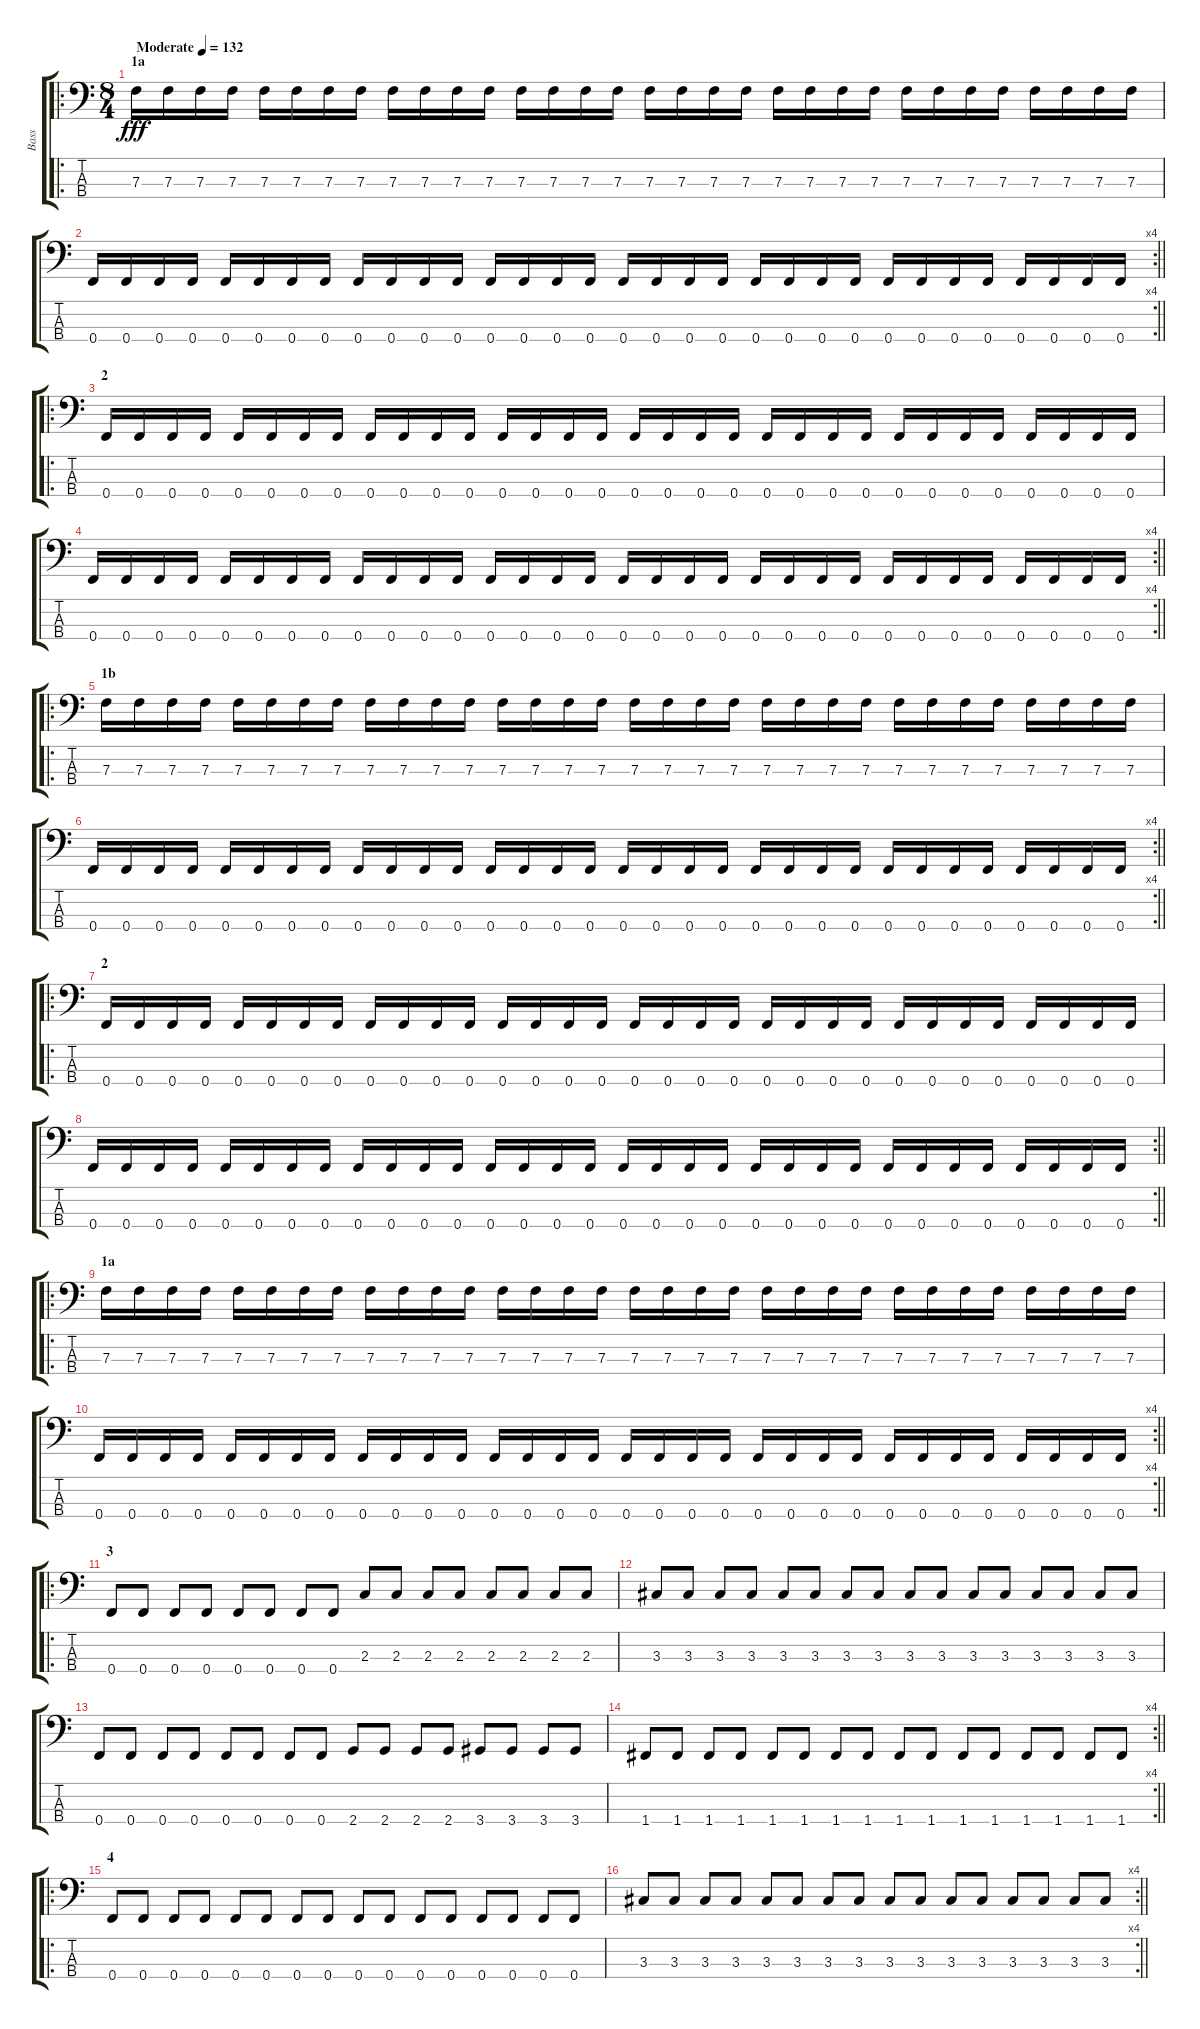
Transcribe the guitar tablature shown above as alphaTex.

\track ("Bass" "Bass") {instrument electricbasspick}
\staff {score tabs}
\tuning (Ab2 Eb2 Bb1 F1) {hide}
\ro
\ts (8 4)
\section ("" "1a")
\tempo (132 "Moderate")
\clef f4
\ks c
7.3.16{dy fff instrument electricbasspick} 7.3.16 7.3.16 7.3.16 7.3.16 7.3.16 7.3.16 7.3.16 7.3.16 7.3.16 7.3.16 7.3.16 7.3.16 7.3.16 7.3.16 7.3.16 7.3.16 7.3.16 7.3.16 7.3.16 7.3.16 7.3.16 7.3.16 7.3.16 7.3.16 7.3.16 7.3.16 7.3.16 7.3.16 7.3.16 7.3.16 7.3.16 |
\rc 4
\barLineRight lightlight
0.4.16 0.4.16 0.4.16 0.4.16 0.4.16 0.4.16 0.4.16 0.4.16 0.4.16 0.4.16 0.4.16 0.4.16 0.4.16 0.4.16 0.4.16 0.4.16 0.4.16 0.4.16 0.4.16 0.4.16 0.4.16 0.4.16 0.4.16 0.4.16 0.4.16 0.4.16 0.4.16 0.4.16 0.4.16 0.4.16 0.4.16 0.4.16 |
\ro
\section ("" "2")
0.4.16 0.4.16 0.4.16 0.4.16 0.4.16 0.4.16 0.4.16 0.4.16 0.4.16 0.4.16 0.4.16 0.4.16 0.4.16 0.4.16 0.4.16 0.4.16 0.4.16 0.4.16 0.4.16 0.4.16 0.4.16 0.4.16 0.4.16 0.4.16 0.4.16 0.4.16 0.4.16 0.4.16 0.4.16 0.4.16 0.4.16 0.4.16 |
\rc 4
\barLineRight lightlight
0.4.16 0.4.16 0.4.16 0.4.16 0.4.16 0.4.16 0.4.16 0.4.16 0.4.16 0.4.16 0.4.16 0.4.16 0.4.16 0.4.16 0.4.16 0.4.16 0.4.16 0.4.16 0.4.16 0.4.16 0.4.16 0.4.16 0.4.16 0.4.16 0.4.16 0.4.16 0.4.16 0.4.16 0.4.16 0.4.16 0.4.16 0.4.16 |
\ro
\section ("" "1b")
7.3.16 7.3.16 7.3.16 7.3.16 7.3.16 7.3.16 7.3.16 7.3.16 7.3.16 7.3.16 7.3.16 7.3.16 7.3.16 7.3.16 7.3.16 7.3.16 7.3.16 7.3.16 7.3.16 7.3.16 7.3.16 7.3.16 7.3.16 7.3.16 7.3.16 7.3.16 7.3.16 7.3.16 7.3.16 7.3.16 7.3.16 7.3.16 |
\rc 4
\barLineRight lightlight
0.4.16 0.4.16 0.4.16 0.4.16 0.4.16 0.4.16 0.4.16 0.4.16 0.4.16 0.4.16 0.4.16 0.4.16 0.4.16 0.4.16 0.4.16 0.4.16 0.4.16 0.4.16 0.4.16 0.4.16 0.4.16 0.4.16 0.4.16 0.4.16 0.4.16 0.4.16 0.4.16 0.4.16 0.4.16 0.4.16 0.4.16 0.4.16 |
\ro
\section ("" "2")
0.4.16 0.4.16 0.4.16 0.4.16 0.4.16 0.4.16 0.4.16 0.4.16 0.4.16 0.4.16 0.4.16 0.4.16 0.4.16 0.4.16 0.4.16 0.4.16 0.4.16 0.4.16 0.4.16 0.4.16 0.4.16 0.4.16 0.4.16 0.4.16 0.4.16 0.4.16 0.4.16 0.4.16 0.4.16 0.4.16 0.4.16 0.4.16 |
\rc 2
\barLineRight lightlight
0.4.16 0.4.16 0.4.16 0.4.16 0.4.16 0.4.16 0.4.16 0.4.16 0.4.16 0.4.16 0.4.16 0.4.16 0.4.16 0.4.16 0.4.16 0.4.16 0.4.16 0.4.16 0.4.16 0.4.16 0.4.16 0.4.16 0.4.16 0.4.16 0.4.16 0.4.16 0.4.16 0.4.16 0.4.16 0.4.16 0.4.16 0.4.16 |
\ro
\section ("" "1a")
7.3.16 7.3.16 7.3.16 7.3.16 7.3.16 7.3.16 7.3.16 7.3.16 7.3.16 7.3.16 7.3.16 7.3.16 7.3.16 7.3.16 7.3.16 7.3.16 7.3.16 7.3.16 7.3.16 7.3.16 7.3.16 7.3.16 7.3.16 7.3.16 7.3.16 7.3.16 7.3.16 7.3.16 7.3.16 7.3.16 7.3.16 7.3.16 |
\rc 4
\barLineRight lightlight
0.4.16 0.4.16 0.4.16 0.4.16 0.4.16 0.4.16 0.4.16 0.4.16 0.4.16 0.4.16 0.4.16 0.4.16 0.4.16 0.4.16 0.4.16 0.4.16 0.4.16 0.4.16 0.4.16 0.4.16 0.4.16 0.4.16 0.4.16 0.4.16 0.4.16 0.4.16 0.4.16 0.4.16 0.4.16 0.4.16 0.4.16 0.4.16 |
\ro
\section ("" "3")
0.4.8 0.4.8 0.4.8 0.4.8 0.4.8 0.4.8 0.4.8 0.4.8 2.3.8 2.3.8 2.3.8 2.3.8 2.3.8 2.3.8 2.3.8 2.3.8 |
3.3.8 3.3.8 3.3.8 3.3.8 3.3.8 3.3.8 3.3.8 3.3.8 3.3.8 3.3.8 3.3.8 3.3.8 3.3.8 3.3.8 3.3.8 3.3.8 |
0.4.8 0.4.8 0.4.8 0.4.8 0.4.8 0.4.8 0.4.8 0.4.8 2.4.8 2.4.8 2.4.8 2.4.8 3.4.8 3.4.8 3.4.8 3.4.8 |
\rc 4
\barLineRight lightlight
1.4.8 1.4.8 1.4.8 1.4.8 1.4.8 1.4.8 1.4.8 1.4.8 1.4.8 1.4.8 1.4.8 1.4.8 1.4.8 1.4.8 1.4.8 1.4.8 |
\ro
\section ("" "4")
0.4.8 0.4.8 0.4.8 0.4.8 0.4.8 0.4.8 0.4.8 0.4.8 0.4.8 0.4.8 0.4.8 0.4.8 0.4.8 0.4.8 0.4.8 0.4.8 |
\rc 4
\barLineRight lightlight
3.3.8 3.3.8 3.3.8 3.3.8 3.3.8 3.3.8 3.3.8 3.3.8 3.3.8 3.3.8 3.3.8 3.3.8 3.3.8 3.3.8 3.3.8 3.3.8
